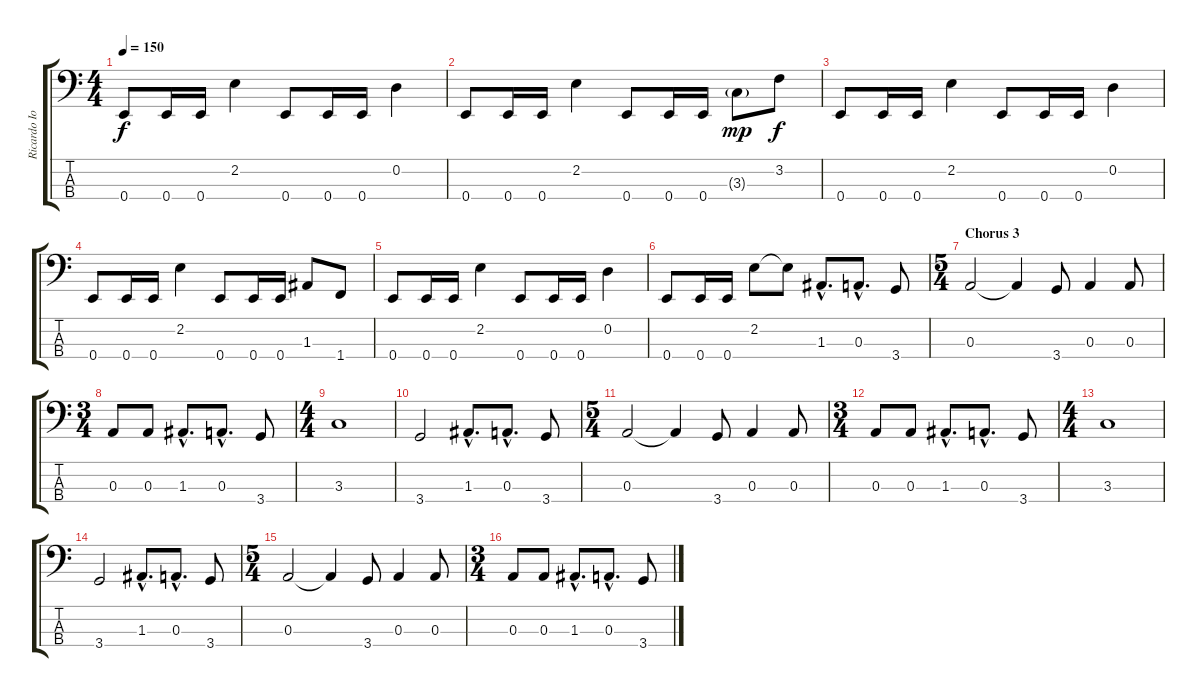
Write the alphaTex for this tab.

\track ("Ricardo Iorio" "Ricardo Io") {instrument electricbassfinger}
\staff {score tabs}
\tuning (G2 D2 A1 E1) {hide}
\ts (4 4)
\tempo 150
\clef f4
\ks c
0.4.8{dy f} 0.4.16 0.4.16 2.2.4 0.4.8 0.4.16 0.4.16 0.2.4 |
0.4.8 0.4.16 0.4.16 2.2.4 0.4.8 0.4.16 0.4.16 3.3{g}.8{dy mp} 3.2.8{dy f} |
0.4.8 0.4.16 0.4.16 2.2.4 0.4.8 0.4.16 0.4.16 0.2.4 |
0.4.8 0.4.16 0.4.16 2.2.4 0.4.8 0.4.16 0.4.16 1.3.8 1.4.8 |
0.4.8 0.4.16 0.4.16 2.2.4 0.4.8 0.4.16 0.4.16 0.2.4 |
0.4.8 0.4.16 0.4.16 2.2.8 2.2{t}.8 1.3{hac}.8{d} 0.3{hac}.8{d} 3.4.8 |
\ts (5 4)
\section ("" "Chorus 3")
0.3.2 0.3{t}.4 3.4.8 0.3.4 0.3.8 |
\ts (3 4)
0.3.8 0.3.8 1.3{hac}.8{d} 0.3{hac}.8{d} 3.4.8 |
\ts (4 4)
3.3.1 |
3.4.2 1.3{hac}.8{d} 0.3{hac}.8{d} 3.4.8 |
\ts (5 4)
0.3.2 0.3{t}.4 3.4.8 0.3.4 0.3.8 |
\ts (3 4)
0.3.8 0.3.8 1.3{hac}.8{d} 0.3{hac}.8{d} 3.4.8 |
\ts (4 4)
3.3.1 |
3.4.2 1.3{hac}.8{d} 0.3{hac}.8{d} 3.4.8 |
\ts (5 4)
0.3.2 0.3{t}.4 3.4.8 0.3.4 0.3.8 |
\ts (3 4)
0.3.8 0.3.8 1.3{hac}.8{d} 0.3{hac}.8{d} 3.4.8
